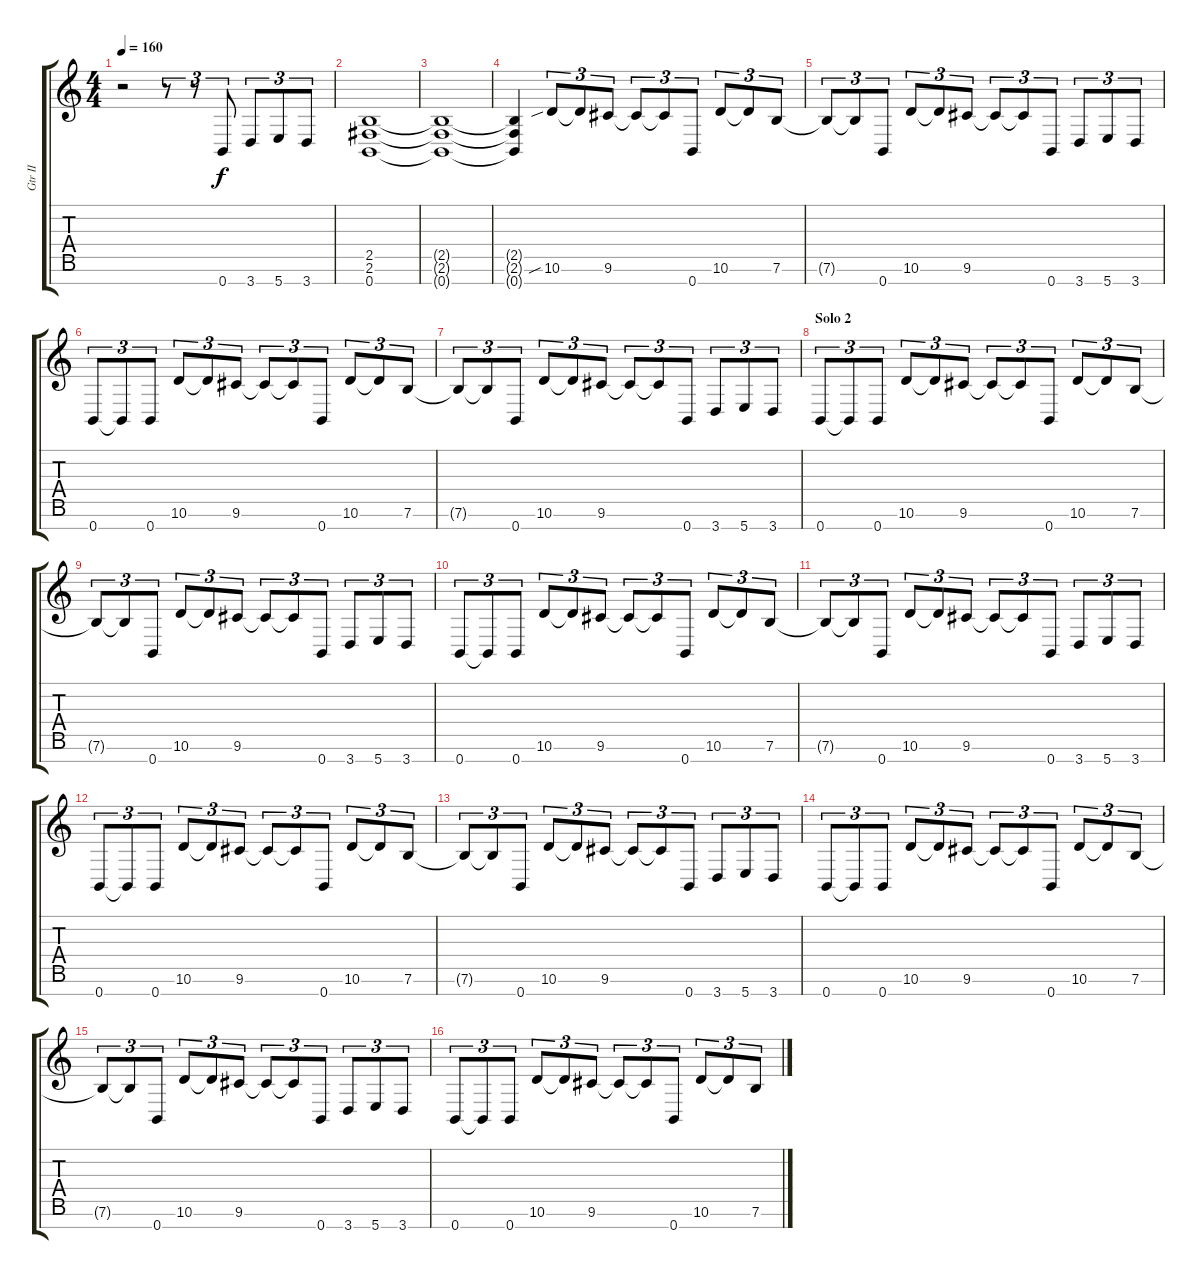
\track ("Gtr II" "Gtr II") {instrument overdrivenguitar}
\staff {score tabs}
\tuning (E4 B3 G3 D3 A2 E2 B1) {hide}
\ts (4 4)
\tempo 160
\clef g2
\ks c
r.2{dy f} r.8{tu (3 2)} r.8{tu (3 2)} 0.7.8{tu (3 2)} 3.7.8{tu (3 2)} 5.7.8{tu (3 2)} 3.7.8{tu (3 2)} |
(2.5 2.6 0.7).1 |
(2.5{t} 2.6{t} 0.7{t}).1 |
(2.5{t} 2.6{t} 0.7{t}).4 10.6{sib}.8{tu (3 2)} 10.6{t}.8{tu (3 2)} 9.6.8{tu (3 2)} 9.6{t}.8{tu (3 2)} 9.6{t}.8{tu (3 2)} 0.7.8{tu (3 2)} 10.6.8{tu (3 2)} 10.6{t}.8{tu (3 2)} 7.6.8{tu (3 2)} |
7.6{t}.8{tu (3 2)} 7.6{t}.8{tu (3 2)} 0.7.8{tu (3 2)} 10.6.8{tu (3 2)} 10.6{t}.8{tu (3 2)} 9.6.8{tu (3 2)} 9.6{t}.8{tu (3 2)} 9.6{t}.8{tu (3 2)} 0.7.8{tu (3 2)} 3.7.8{tu (3 2)} 5.7.8{tu (3 2)} 3.7.8{tu (3 2)} |
0.7.8{tu (3 2)} 0.7{t}.8{tu (3 2)} 0.7.8{tu (3 2)} 10.6.8{tu (3 2)} 10.6{t}.8{tu (3 2)} 9.6.8{tu (3 2)} 9.6{t}.8{tu (3 2)} 9.6{t}.8{tu (3 2)} 0.7.8{tu (3 2)} 10.6.8{tu (3 2)} 10.6{t}.8{tu (3 2)} 7.6.8{tu (3 2)} |
7.6{t}.8{tu (3 2)} 7.6{t}.8{tu (3 2)} 0.7.8{tu (3 2)} 10.6.8{tu (3 2)} 10.6{t}.8{tu (3 2)} 9.6.8{tu (3 2)} 9.6{t}.8{tu (3 2)} 9.6{t}.8{tu (3 2)} 0.7.8{tu (3 2)} 3.7.8{tu (3 2)} 5.7.8{tu (3 2)} 3.7.8{tu (3 2)} |
\section ("" "Solo 2")
0.7.8{tu (3 2)} 0.7{t}.8{tu (3 2)} 0.7.8{tu (3 2)} 10.6.8{tu (3 2)} 10.6{t}.8{tu (3 2)} 9.6.8{tu (3 2)} 9.6{t}.8{tu (3 2)} 9.6{t}.8{tu (3 2)} 0.7.8{tu (3 2)} 10.6.8{tu (3 2)} 10.6{t}.8{tu (3 2)} 7.6.8{tu (3 2)} |
7.6{t}.8{tu (3 2)} 7.6{t}.8{tu (3 2)} 0.7.8{tu (3 2)} 10.6.8{tu (3 2)} 10.6{t}.8{tu (3 2)} 9.6.8{tu (3 2)} 9.6{t}.8{tu (3 2)} 9.6{t}.8{tu (3 2)} 0.7.8{tu (3 2)} 3.7.8{tu (3 2)} 5.7.8{tu (3 2)} 3.7.8{tu (3 2)} |
0.7.8{tu (3 2)} 0.7{t}.8{tu (3 2)} 0.7.8{tu (3 2)} 10.6.8{tu (3 2)} 10.6{t}.8{tu (3 2)} 9.6.8{tu (3 2)} 9.6{t}.8{tu (3 2)} 9.6{t}.8{tu (3 2)} 0.7.8{tu (3 2)} 10.6.8{tu (3 2)} 10.6{t}.8{tu (3 2)} 7.6.8{tu (3 2)} |
7.6{t}.8{tu (3 2)} 7.6{t}.8{tu (3 2)} 0.7.8{tu (3 2)} 10.6.8{tu (3 2)} 10.6{t}.8{tu (3 2)} 9.6.8{tu (3 2)} 9.6{t}.8{tu (3 2)} 9.6{t}.8{tu (3 2)} 0.7.8{tu (3 2)} 3.7.8{tu (3 2)} 5.7.8{tu (3 2)} 3.7.8{tu (3 2)} |
0.7.8{tu (3 2)} 0.7{t}.8{tu (3 2)} 0.7.8{tu (3 2)} 10.6.8{tu (3 2)} 10.6{t}.8{tu (3 2)} 9.6.8{tu (3 2)} 9.6{t}.8{tu (3 2)} 9.6{t}.8{tu (3 2)} 0.7.8{tu (3 2)} 10.6.8{tu (3 2)} 10.6{t}.8{tu (3 2)} 7.6.8{tu (3 2)} |
7.6{t}.8{tu (3 2)} 7.6{t}.8{tu (3 2)} 0.7.8{tu (3 2)} 10.6.8{tu (3 2)} 10.6{t}.8{tu (3 2)} 9.6.8{tu (3 2)} 9.6{t}.8{tu (3 2)} 9.6{t}.8{tu (3 2)} 0.7.8{tu (3 2)} 3.7.8{tu (3 2)} 5.7.8{tu (3 2)} 3.7.8{tu (3 2)} |
0.7.8{tu (3 2)} 0.7{t}.8{tu (3 2)} 0.7.8{tu (3 2)} 10.6.8{tu (3 2)} 10.6{t}.8{tu (3 2)} 9.6.8{tu (3 2)} 9.6{t}.8{tu (3 2)} 9.6{t}.8{tu (3 2)} 0.7.8{tu (3 2)} 10.6.8{tu (3 2)} 10.6{t}.8{tu (3 2)} 7.6.8{tu (3 2)} |
7.6{t}.8{tu (3 2)} 7.6{t}.8{tu (3 2)} 0.7.8{tu (3 2)} 10.6.8{tu (3 2)} 10.6{t}.8{tu (3 2)} 9.6.8{tu (3 2)} 9.6{t}.8{tu (3 2)} 9.6{t}.8{tu (3 2)} 0.7.8{tu (3 2)} 3.7.8{tu (3 2)} 5.7.8{tu (3 2)} 3.7.8{tu (3 2)} |
0.7.8{tu (3 2)} 0.7{t}.8{tu (3 2)} 0.7.8{tu (3 2)} 10.6.8{tu (3 2)} 10.6{t}.8{tu (3 2)} 9.6.8{tu (3 2)} 9.6{t}.8{tu (3 2)} 9.6{t}.8{tu (3 2)} 0.7.8{tu (3 2)} 10.6.8{tu (3 2)} 10.6{t}.8{tu (3 2)} 7.6.8{tu (3 2)}
